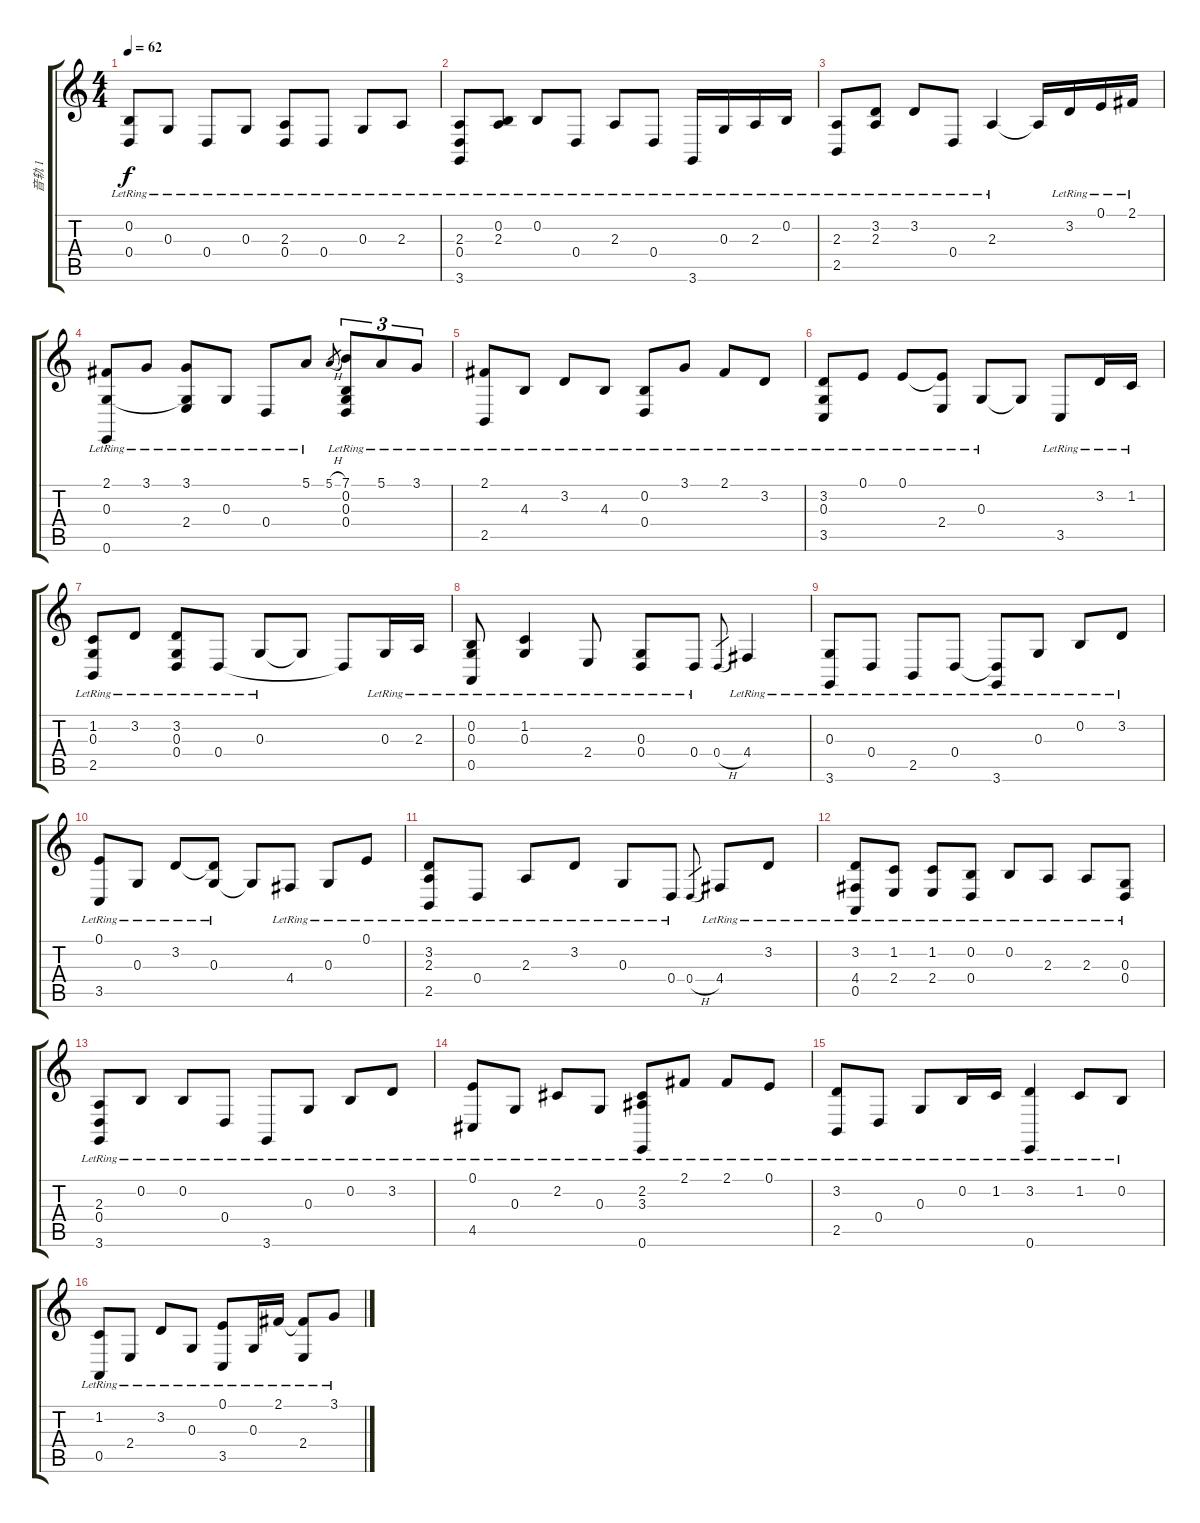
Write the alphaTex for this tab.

\track ("音轨 1" "音轨 1") {instrument acousticgrandpiano}
\staff {score tabs}
\tuning (E4 B3 G3 D3 A2 E2) {hide}
\ts (4 4)
\tempo 62
\clef g2
\ks c
(0.2{lr} 0.4{lr}).8{dy f} 0.3{lr}.8 0.4{lr}.8 0.3{lr}.8 (2.3{lr} 0.4{lr}).8 0.4{lr}.8 0.3{lr}.8 2.3{lr}.8 |
(2.3{lr} 0.4{lr} 3.6{lr}).8 (0.2{lr} 2.3{lr}).8 0.2{lr}.8 0.4{lr}.8 2.3{lr}.8 0.4{lr}.8 3.6{lr}.16 0.3{lr}.16 2.3{lr}.16 0.2{lr}.16 |
(2.3{lr} 2.5{lr}).8 (3.2{lr} 2.3{lr}).8 3.2{lr}.8 0.4{lr}.8 2.3{lr}.4 2.3{t}.16 3.2{lr}.16 0.1{lr}.16 2.1{lr}.16 |
(2.1{lr} 0.3{lr} 0.6{lr}).8 3.1{lr}.8 (3.1{lr} 0.3{t} 2.4{lr}).8 0.3{lr}.8 0.4{lr}.8 5.1{lr}.8 5.1{h}.8{gr} (7.1{lr} 0.2{lr} 0.3{lr} 0.4{lr}).8{tu (3 2)} 5.1{lr}.8{tu (3 2) beam merge} 3.1{lr}.8{tu (3 2)} |
(2.1{lr} 2.5{lr}).8 4.3{lr}.8 3.2{lr}.8 4.3{lr}.8 (0.2{lr} 0.4{lr}).8 3.1{lr}.8 2.1{lr}.8 3.2{lr}.8 |
(3.2{lr} 0.3{lr} 3.5{lr}).8 0.1{lr}.8 0.1{lr}.8{beam Up} (0.1{t} 2.4{lr}).8{beam Up} 0.3{lr}.8 0.3{t}.8 3.5{lr}.8 3.2{lr}.16 1.2{lr}.16 |
(1.2{lr} 0.3{lr} 2.5{lr}).8 3.2{lr}.8 (3.2{lr} 0.3{lr} 0.4{lr}).8 0.4{lr}.8 0.3{lr}.8 0.3{t}.8 0.4{t}.8 0.3{lr}.16 2.3{lr}.16 |
(0.2{lr} 0.3{lr} 0.5{lr}).8 (1.2{lr} 0.3{lr}).4 2.4{lr}.8 (0.3{lr} 0.4{lr}).8 0.4{lr}.8 0.4{h}.8{gr} 4.4{lr}.4 |
(0.3{lr} 3.6{lr}).8 0.4{lr}.8 2.5{lr}.8 0.4{lr}.8 (0.4{t} 3.6{lr}).8 0.3{lr}.8 0.2{lr}.8 3.2{lr}.8 |
(0.1{lr} 3.5{lr}).8 0.3{lr}.8 3.2{lr}.8{beam Up} (3.2{t} 0.3{lr}).8{beam Up} 0.3{t}.8 4.4{lr}.8 0.3{lr}.8 0.1{lr}.8 |
(3.2{lr} 2.3{lr} 2.5{lr}).8 0.4{lr}.8 2.3{lr}.8 3.2{lr}.8 0.3{lr}.8 0.4{lr}.8 0.4{h}.8{gr} 4.4{lr}.8{beam Up} 3.2{lr}.8{beam Up} |
(3.2{lr} 4.4{lr} 0.5{lr}).8 (1.2{lr} 2.4{lr}).8 (1.2{lr} 2.4{lr}).8 (0.2{lr} 0.4{lr}).8 0.2{lr}.8 2.3{lr}.8 2.3{lr}.8 (0.3{lr} 0.4{lr}).8 |
(2.3{lr} 0.4{lr} 3.6{lr}).8 0.2{lr}.8 0.2{lr}.8 0.4{lr}.8 3.6{lr}.8 0.3{lr}.8 0.2{lr}.8 3.2{lr}.8 |
(0.1{lr} 4.5{lr}).8 0.3{lr}.8 2.2{lr}.8 0.3{lr}.8 (2.2{lr} 3.3{lr} 0.6{lr}).8 2.1{lr}.8 2.1{lr}.8 0.1{lr}.8 |
(3.2{lr} 2.5{lr}).8 0.4{lr}.8 0.3{lr}.8{beam Up} 0.2{lr}.16{beam Up} 1.2{lr}.16{beam Up} (3.2{lr} 0.6{lr}).4 1.2{lr}.8 0.2{lr}.8 |
(1.2{lr} 0.5{lr}).8 2.4{lr}.8 3.2{lr}.8 0.3{lr}.8 (0.1{lr} 3.5{lr}).8 0.3{lr}.16 2.1{lr}.16 (2.1{t} 2.4{lr}).8 3.1{lr}.8
